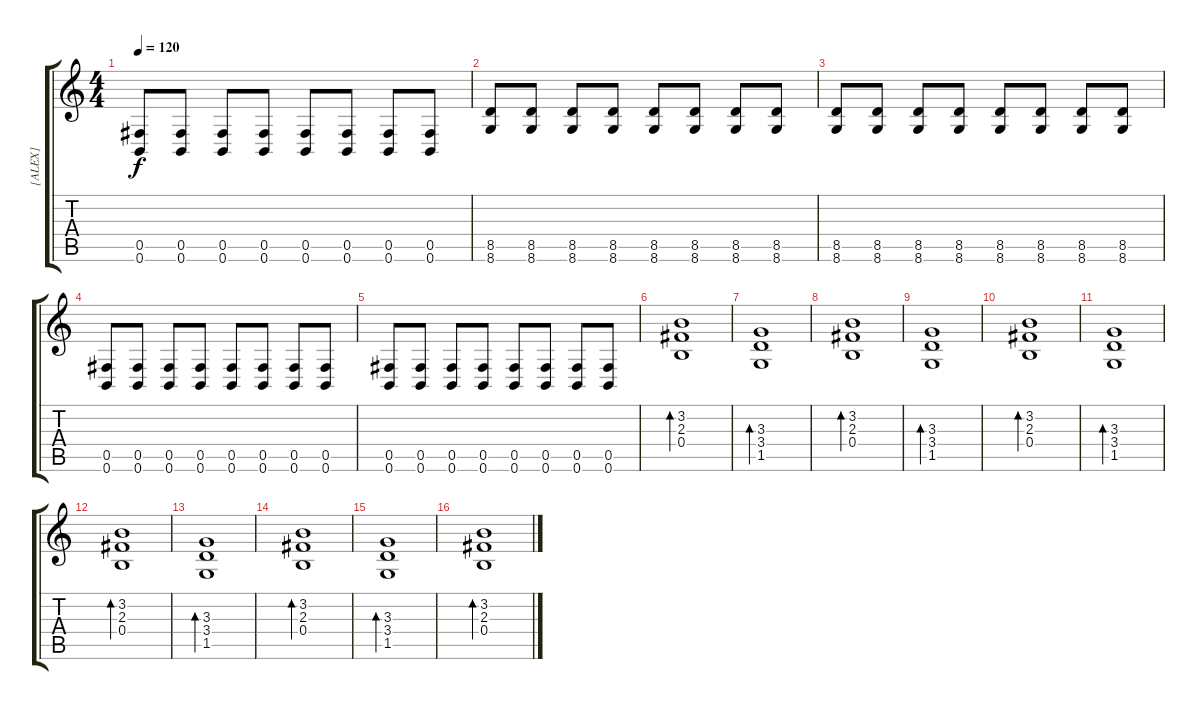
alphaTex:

\track ("[ALEX]" "[ALEX]") {instrument distortionguitar}
\staff {score tabs}
\tuning (Db4 Ab3 E3 B2 Gb2 B1) {hide}
\ts (4 4)
\tempo 120
\clef g2
\ks c
(0.5 0.6).8{dy f} (0.5 0.6).8 (0.5 0.6).8 (0.5 0.6).8 (0.5 0.6).8 (0.5 0.6).8 (0.5 0.6).8 (0.5 0.6).8 |
(8.5 8.6).8 (8.5 8.6).8 (8.5 8.6).8 (8.5 8.6).8 (8.5 8.6).8 (8.5 8.6).8 (8.5 8.6).8 (8.5 8.6).8 |
(8.5 8.6).8 (8.5 8.6).8 (8.5 8.6).8 (8.5 8.6).8 (8.5 8.6).8 (8.5 8.6).8 (8.5 8.6).8 (8.5 8.6).8 |
(0.5 0.6).8 (0.5 0.6).8 (0.5 0.6).8 (0.5 0.6).8 (0.5 0.6).8 (0.5 0.6).8 (0.5 0.6).8 (0.5 0.6).8 |
(0.5 0.6).8 (0.5 0.6).8 (0.5 0.6).8 (0.5 0.6).8 (0.5 0.6).8 (0.5 0.6).8 (0.5 0.6).8 (0.5 0.6).8 |
(3.2 2.3 0.4).1{bd 120 instrument acousticguitarsteel} |
(3.3 3.4 1.5).1{bd 120} |
(3.2 2.3 0.4).1{bd 120} |
(3.3 3.4 1.5).1{bd 120} |
(3.2 2.3 0.4).1{bd 120} |
(3.3 3.4 1.5).1{bd 120} |
(3.2 2.3 0.4).1{bd 120} |
(3.3 3.4 1.5).1{bd 120} |
(3.2 2.3 0.4).1{bd 120} |
(3.3 3.4 1.5).1{bd 120} |
(3.2 2.3 0.4).1{bd 120}
